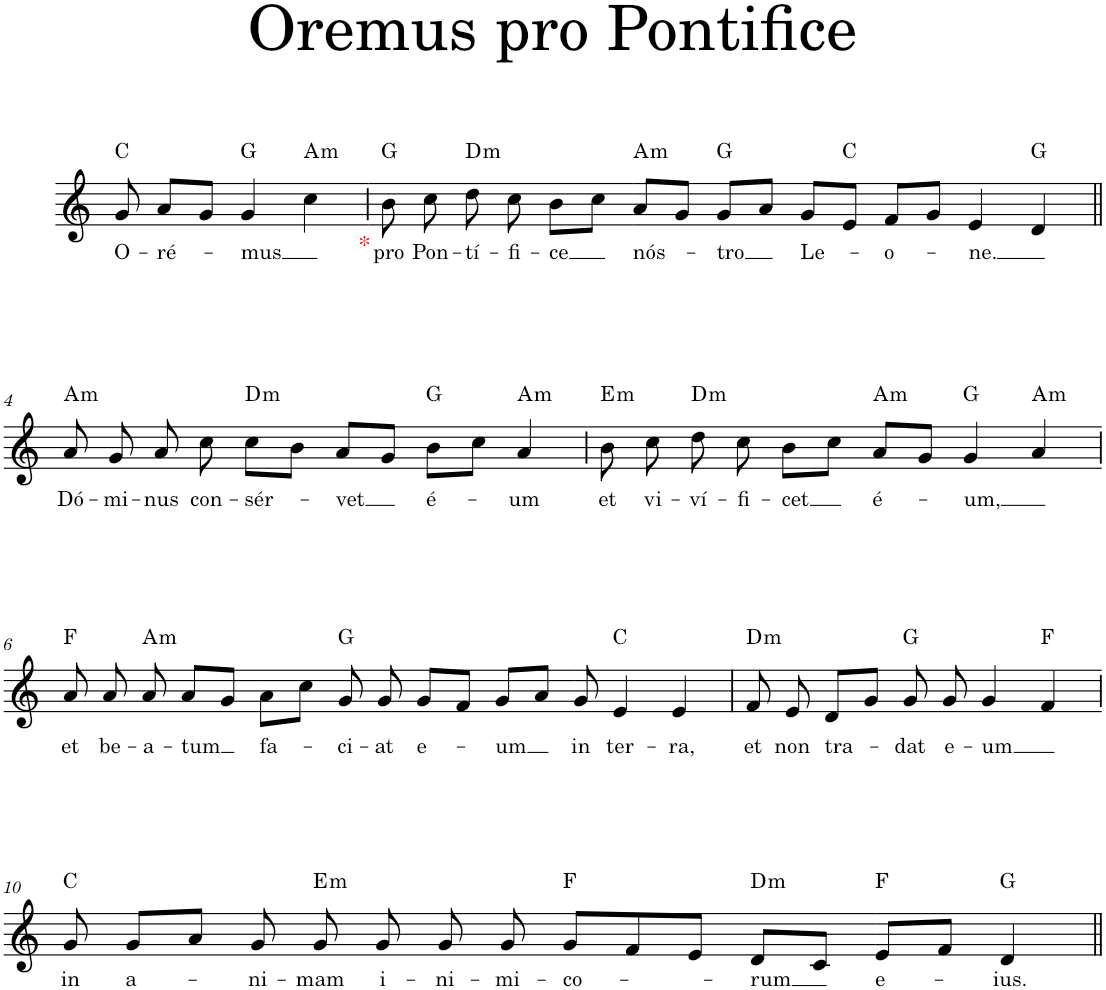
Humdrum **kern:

**kern	**text	**harte
*part1	*part1	*part1
*staff1	*staff1	*
*I"Soprano	*	*
*I'S.	*	*
*clefG2	*	*
*k[]	*	*
*M4/4	*	*
=1	=1	=1
!	!LO:LY:b	!
8g/	O-	C:maj
!	!LO:LY:b	!
8a/L	-ré-	.
8g/J	.	.
!	!LO:LY:b	!
4g/	-mus	G:maj
!	!	!LO:H:kt=m
4cc\	.	A:min
=2	=2	=2
!LO:TX:b:color=#FF0000:t=*	!	!
!	!LO:LY:b	!
8b\	pro	G:maj
!	!LO:LY:b	!
8cc\	Pon-	.
!	!LO:LY:b	!LO:H:kt=m
8dd\	-tí-	D:min
!	!LO:LY:b	!
8cc\	-fi-	.
!	!LO:LY:b	!
8b\L	-ce	.
8cc\J	.	.
=3-	=3-	=3-
!	!LO:LY:b	!LO:H:kt=m
8a/L	nós-	A:min
8g/J	.	.
!	!LO:LY:b	!
8g/L	-tro	G:maj
8a/J	.	.
!	!LO:LY:b	!
8g/L	Le-	.
8e/J	.	C:maj
!	!LO:LY:b	!
8f/L	-o-	.
8g/J	.	.
!	!LO:LY:b	!
4e/	-ne.	.
4d/	.	G:maj
!!LO:LB:g=z
=4||	=4||	=4||
!	!LO:LY:b	!LO:H:kt=m
8a/	Dó-	A:min
!	!LO:LY:b	!
8g/	-mi-	.
!	!LO:LY:b	!
8a/	-nus	.
!	!LO:LY:b	!
8cc\	con-	.
!	!LO:LY:b	!LO:H:kt=m
8cc\L	-sér-	D:min
8b\J	.	.
!	!LO:LY:b	!
8a/L	-vet	.
8g/J	.	.
!	!LO:LY:b	!
8b\L	é-	G:maj
8cc\J	.	.
!	!LO:LY:b	!LO:H:kt=m
4a/	-um	A:min
=5	=5	=5
!	!LO:LY:b	!LO:H:kt=m
8b\	et	E:min
!	!LO:LY:b	!
8cc\	vi-	.
!	!LO:LY:b	!LO:H:kt=m
8dd\	-ví-	D:min
!	!LO:LY:b	!
8cc\	-fi-	.
!	!LO:LY:b	!
8b\L	-cet	.
8cc\J	.	.
!	!LO:LY:b	!LO:H:kt=m
8a/L	é-	A:min
8g/J	.	.
!	!LO:LY:b	!
4g/	-um,	G:maj
!	!	!LO:H:kt=m
4a/	.	A:min
!!LO:LB:g=z
=6	=6	=6
!	!LO:LY:b	!
8a/	et	F:maj
!	!LO:LY:b	!
8a/	be-	.
!	!LO:LY:b	!LO:H:kt=m
8a/	-a-	A:min
!	!LO:LY:b	!
8a/L	-tum	.
8g/J	.	.
=7-	=7-	=7-
!	!LO:LY:b	!
8a\L	fa-	.
8cc\J	.	.
!	!LO:LY:b	!
8g/	-ci-	G:maj
!	!LO:LY:b	!
8g/	-at	.
!	!LO:LY:b	!
8g/L	e-	.
8f/J	.	.
!	!LO:LY:b	!
8g/L	-um	.
8a/J	.	.
=8-	=8-	=8-
!	!LO:LY:b	!
8g/	in	.
!	!LO:LY:b	!
4e/	ter-	C:maj
!	!LO:LY:b	!
4e/	-ra,	.
=9	=9	=9
!	!LO:LY:b	!LO:H:kt=m
8f/	et	D:min
!	!LO:LY:b	!
8e/	non	.
!	!LO:LY:b	!
8d/L	tra-	.
8g/J	.	.
!	!LO:LY:b	!
8g/	-dat	G:maj
!	!LO:LY:b	!
8g/	e-	.
!	!LO:LY:b	!
4g/	-um	.
4f/	.	F:maj
!!LO:LB:g=z
=10	=10	=10
!	!LO:LY:b	!
8g/	in	C:maj
!	!LO:LY:b	!
8g/L	a-	.
8a/J	.	.
!	!LO:LY:b	!
8g/	-ni-	.
!	!LO:LY:b	!LO:H:kt=m
8g/	-mam	E:min
=11-	=11-	=11-
!	!LO:LY:b	!
8g/	i-	.
!	!LO:LY:b	!
8g/	-ni-	.
!	!LO:LY:b	!
8g/	-mi-	.
!	!LO:LY:b	!
8g/L	-co-	F:maj
8f/	.	.
8e/J	.	.
!	!LO:LY:b	!LO:H:kt=m
8d/L	-rum	D:min
8c/J	.	.
=12-	=12-	=12-
!	!LO:LY:b	!
8e/L	e-	F:maj
8f/J	.	.
!	!LO:LY:b	!
4d/	-ius.	G:maj
=||	=||	=||
*-	*-	*-
